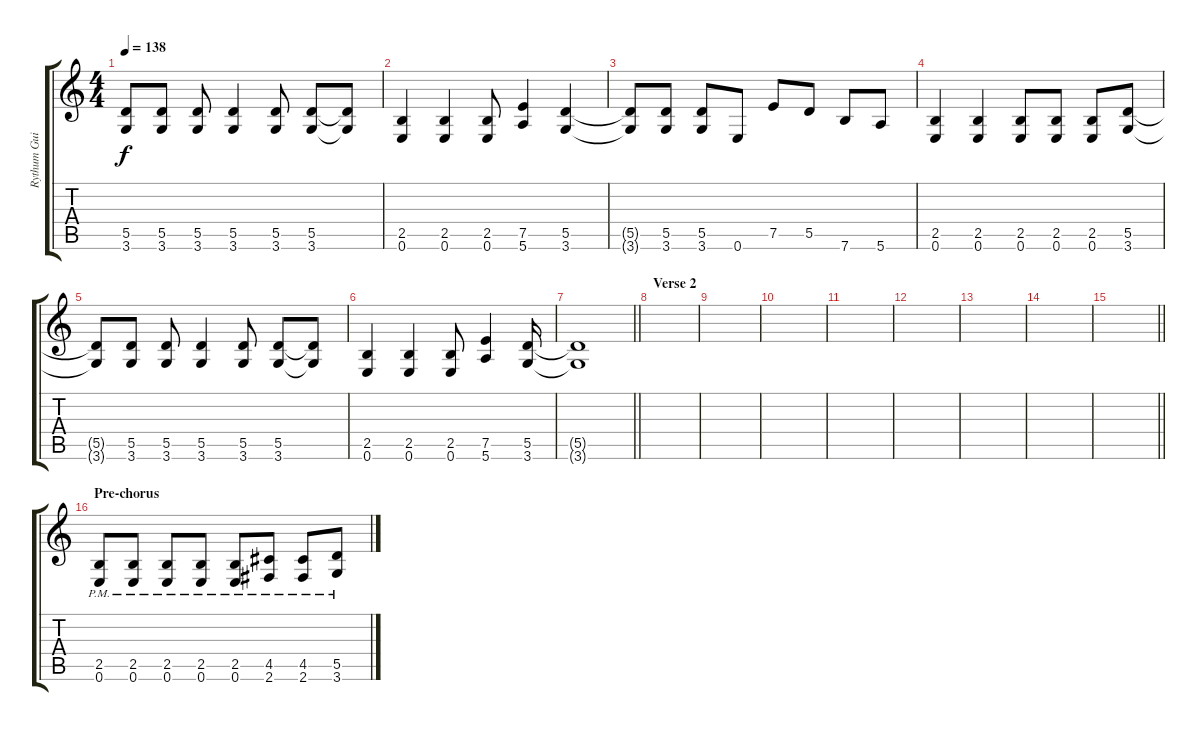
\track ("Rythum Guitar" "Rythum Gui") {instrument distortionguitar}
\staff {score tabs}
\tuning (E4 B3 G3 D3 A2 E2) {hide}
\ts (4 4)
\tempo 138
\clef g2
\ks c
(5.5{t} 3.6{t}).8{dy f} (5.5 3.6).8 (5.5 3.6).8 (5.5 3.6).4 (5.5 3.6).8 (5.5 3.6).8 (5.5{t} 3.6{t}).8 |
(2.5 0.6).4 (2.5 0.6).4 (2.5 0.6).8 (7.5 5.6).4 (5.5 3.6).4 |
(5.5{t} 3.6{t}).8 (5.5 3.6).8 (5.5 3.6).8 0.6.8 7.5.8 5.5.8 7.6.8 5.6.8 |
(2.5 0.6).4 (2.5 0.6).4 (2.5 0.6).8 (2.5 0.6).8 (2.5 0.6).8 (5.5 3.6).8 |
(5.5{t} 3.6{t}).8 (5.5 3.6).8 (5.5 3.6).8 (5.5 3.6).4 (5.5 3.6).8 (5.5 3.6).8 (5.5{t} 3.6{t}).8 |
(2.5 0.6).4 (2.5 0.6).4 (2.5 0.6).8 (7.5 5.6).4 (5.5 3.6).16 |
\barLineRight lightlight
(5.5{t} 3.6{t}).1 |
\section ("" "Verse 2")
|
|
|
|
|
|
|
\barLineRight lightlight
|
\section ("" "Pre-chorus")
(2.5{pm} 0.6{pm}).8 (2.5{pm} 0.6{pm}).8 (2.5{pm} 0.6{pm}).8 (2.5{pm} 0.6{pm}).8 (2.5{pm} 0.6{pm}).8 (4.5{pm} 2.6{pm}).8 (4.5{pm} 2.6{pm}).8 (5.5{pm} 3.6{pm}).8
